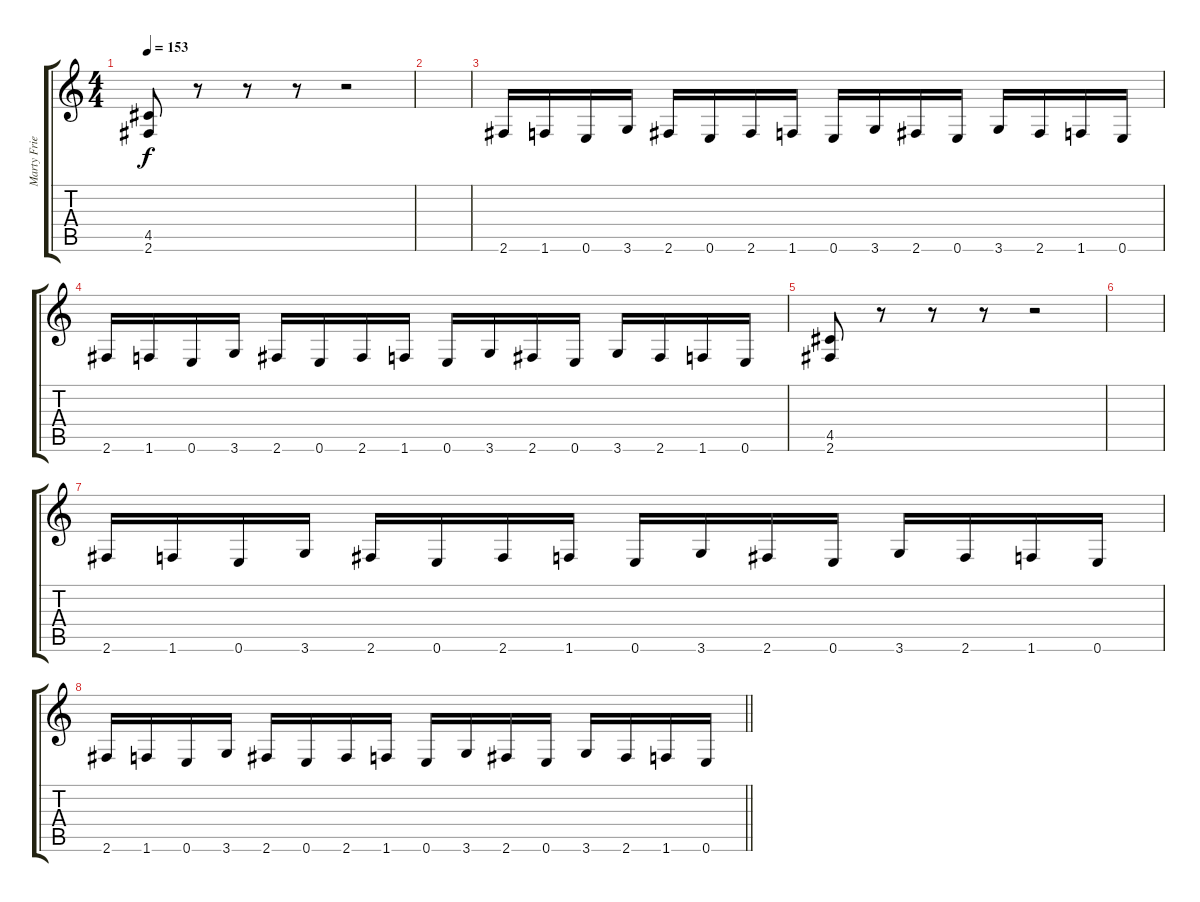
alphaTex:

\track ("Marty Friedman" "Marty Frie") {instrument distortionguitar}
\staff {score tabs}
\tuning (E4 B3 G3 D3 A2 E2) {hide}
\ts (4 4)
\tempo 153
\clef g2
\ks c
(4.5 2.6).8{dy f} r.8 r.8 r.8 r.2 |
|
2.6.16 1.6.16 0.6.16 3.6.16 2.6.16 0.6.16 2.6.16 1.6.16 0.6.16 3.6.16 2.6.16 0.6.16 3.6.16 2.6.16 1.6.16 0.6.16 |
2.6.16 1.6.16 0.6.16 3.6.16 2.6.16 0.6.16 2.6.16 1.6.16 0.6.16 3.6.16 2.6.16 0.6.16 3.6.16 2.6.16 1.6.16 0.6.16 |
(4.5 2.6).8 r.8 r.8 r.8 r.2 |
|
2.6.16 1.6.16 0.6.16 3.6.16 2.6.16 0.6.16 2.6.16 1.6.16 0.6.16 3.6.16 2.6.16 0.6.16 3.6.16 2.6.16 1.6.16 0.6.16 |
\barLineRight lightlight
2.6.16 1.6.16 0.6.16 3.6.16 2.6.16 0.6.16 2.6.16 1.6.16 0.6.16 3.6.16 2.6.16 0.6.16 3.6.16 2.6.16 1.6.16 0.6.16
